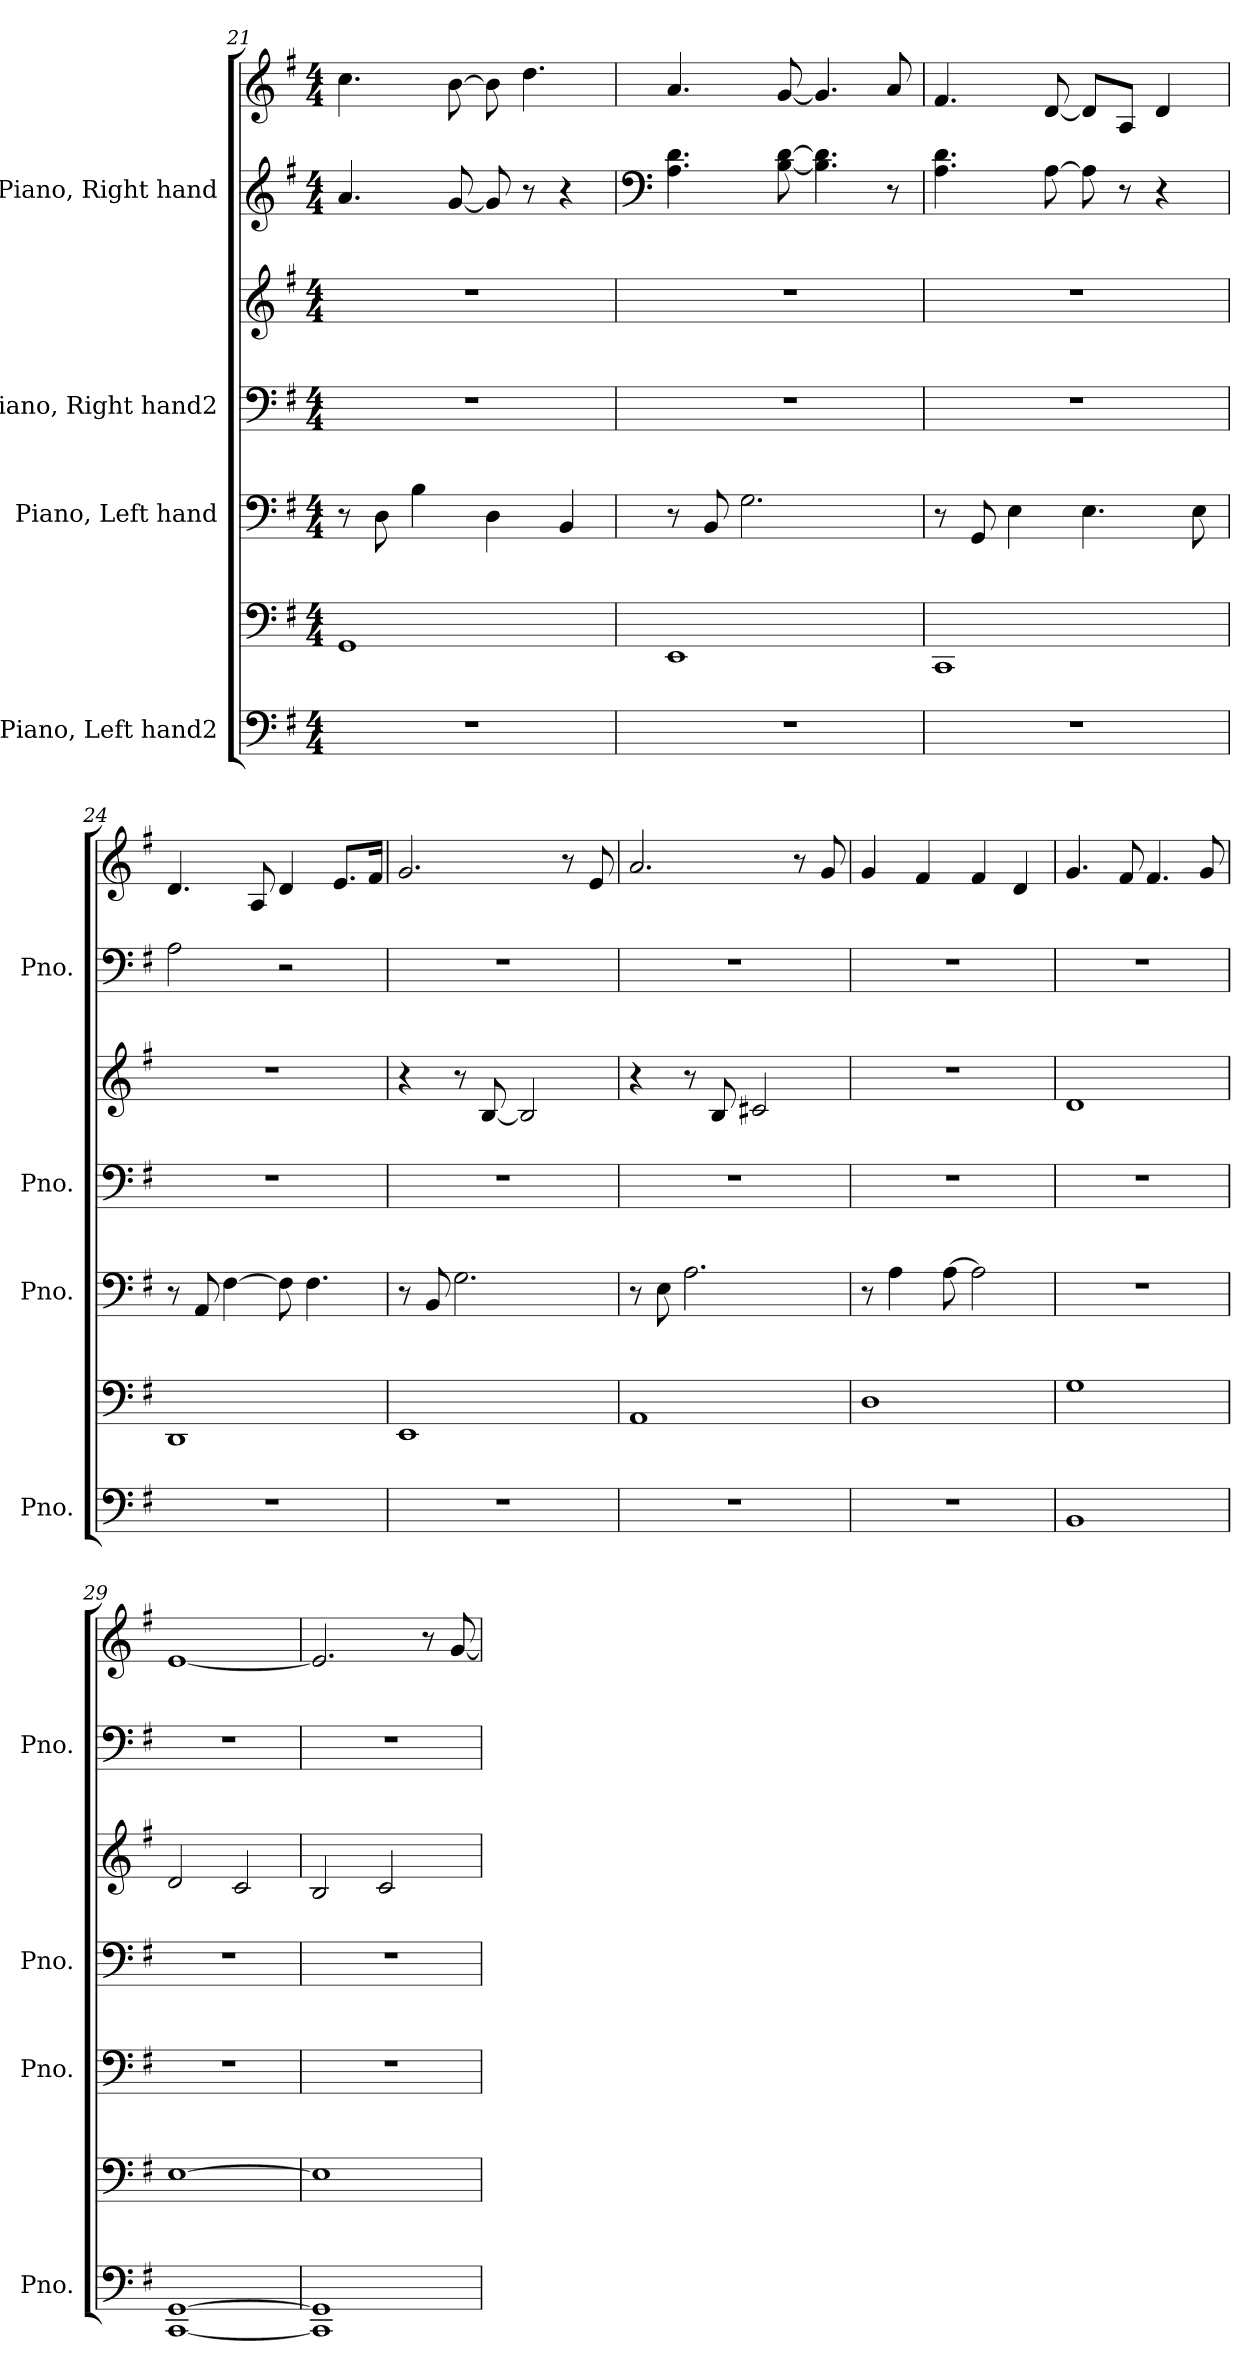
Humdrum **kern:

**kern	**kern	**kern	**kern	**kern	**kern	**kern
*part4	*part4	*part3	*part2	*part2	*part1	*part1
*staff7	*staff6	*staff5	*staff4	*staff3	*staff2	*staff1
*I"Piano, Left hand2	*	*I"Piano, Left hand	*I"Piano, Right hand2	*	*I"Piano, Right hand	*
*I'Pno.	*	*I'Pno.	*I'Pno.	*	*I'Pno.	*
*clefF4	*clefF4	*clefF4	*clefF4	*clefG2	*clefG2	*clefG2
*k[f#]	*k[f#]	*k[f#]	*k[f#]	*k[f#]	*k[f#]	*k[f#]
*M4/4	*M4/4	*M4/4	*M4/4	*M4/4	*M4/4	*M4/4
=21	=21	=21	=21	=21	=21	=21
1r	1GG	8r	1r	1r	4.a/	4.cc\
.	.	8D\	.	.	.	.
.	.	4B\	.	.	.	.
.	.	.	.	.	[8g/	[8b\
.	.	4D\	.	.	8g/]	8b\]
.	.	.	.	.	8r	4.dd\
.	.	4BB/	.	.	4r	.
!!LO:PB:g=z
=22	=22	=22	=22	=22	=22	=22
*	*	*	*	*	*clefF4	*
1r	1EE	8r	1r	1r	4.A\ 4.d\	4.a/
.	.	8BB/	.	.	.	.
.	.	2.G\	.	.	.	.
.	.	.	.	.	[8B\ [8d\	[8g/
.	.	.	.	.	4.B\] 4.d\]	4.g/]
.	.	.	.	.	8r	8a/
=23	=23	=23	=23	=23	=23	=23
1r	1CC	8r	1r	1r	4.A\ 4.d\	4.f#/
.	.	8GG/	.	.	.	.
.	.	4E\	.	.	.	.
.	.	.	.	.	[8A\	[8d/
.	.	4.E\	.	.	8A\]	8d/L]
.	.	.	.	.	8r	8A/J
.	.	.	.	.	4r	4d/
.	.	8E\	.	.	.	.
=24	=24	=24	=24	=24	=24	=24
1r	1DD	8r	1r	1r	2A\	4.d/
.	.	8AA/	.	.	.	.
.	.	[4F#\	.	.	.	.
.	.	.	.	.	.	8A/
.	.	8F#\]	.	.	2r	4d/
.	.	4.F#\	.	.	.	.
.	.	.	.	.	.	8.e/L
.	.	.	.	.	.	16f#/Jk
=25	=25	=25	=25	=25	=25	=25
1r	1EE	8r	1r	4r	1r	2.g/
.	.	8BB/	.	.	.	.
.	.	2.G\	.	8r	.	.
.	.	.	.	[8B/	.	.
.	.	.	.	2B/]	.	.
.	.	.	.	.	.	8r
.	.	.	.	.	.	8e/
=26	=26	=26	=26	=26	=26	=26
1r	1AA	8r	1r	4r	1r	2.a/
.	.	8E\	.	.	.	.
.	.	2.A\	.	8r	.	.
.	.	.	.	8B/	.	.
.	.	.	.	2c#X/	.	.
.	.	.	.	.	.	8r
.	.	.	.	.	.	8g/
!!LO:PB:g=z
=27	=27	=27	=27	=27	=27	=27
1r	1D	8r	1r	1r	1r	4g/
.	.	4A\	.	.	.	.
.	.	.	.	.	.	4f#/
.	.	[8A\	.	.	.	.
.	.	2A\]	.	.	.	4f#/
.	.	.	.	.	.	4d/
=28	=28	=28	=28	=28	=28	=28
1BB	1G	1r	1r	1d	1r	4.g/
.	.	.	.	.	.	8f#/
.	.	.	.	.	.	4.f#/
.	.	.	.	.	.	8g/
=29	=29	=29	=29	=29	=29	=29
[1CC [1GG	[1E	1r	1r	2d/	1r	[1e
.	.	.	.	2c/	.	.
=30	=30	=30	=30	=30	=30	=30
1CC] 1GG]	1E]	1r	1r	2B/	1r	2.e/]
.	.	.	.	2c/	.	.
.	.	.	.	.	.	8r
.	.	.	.	.	.	[8g/
=	=	=	=	=	=	=
*-	*-	*-	*-	*-	*-	*-
